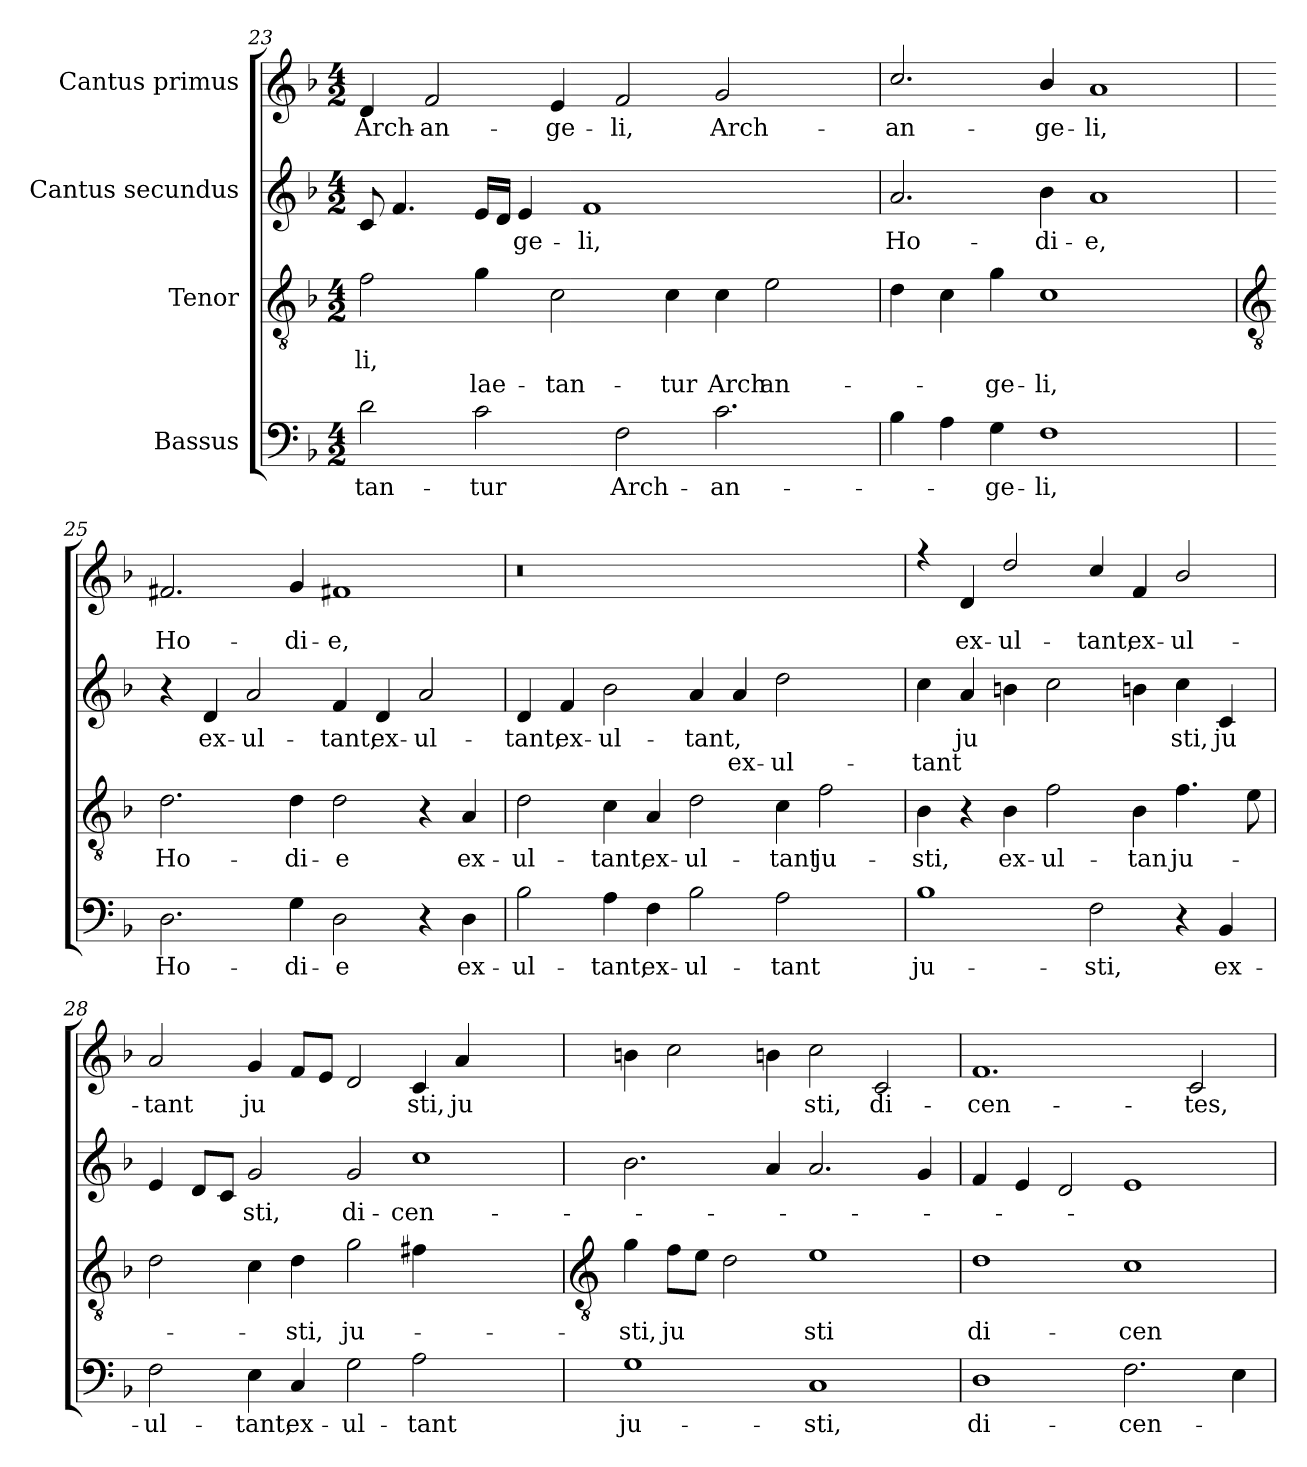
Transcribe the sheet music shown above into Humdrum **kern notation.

**kern	**text	**kern	**text	**text	**kern	**text	**text	**kern	**text
*part4	*part4	*part3	*part3	*part3	*part2	*part2	*part2	*part1	*part1
*staff4	*staff4	*staff3	*staff3	*staff3	*staff2	*staff2	*staff2	*staff1	*staff1
*I"Bassus	*	*I"Tenor	*	*	*I"Cantus secundus	*	*	*I"Cantus primus	*
*clefF4	*	*clefGv2	*	*	*clefG2	*	*	*clefG2	*
*k[b-]	*	*k[b-]	*	*	*k[b-]	*	*	*k[b-]	*
*F:	*	*F:	*	*	*F:	*	*	*F:	*
*M4/2	*	*M4/2	*	*	*M4/2	*	*	*M4/2	*
=23	=23	=23	=23	=23	=23	=23	=23	=23	=23
!	!LO:LY:b	!	!LO:LY:b	!	!	!	!	!	!LO:LY:b
*	*	*	*	*	*	*	*	*^	*
2d	-tan-	2f	-li,	.	8c	.	.	4d	2ryy	Arch-
.	.	.	.	.	4.f	.	.	.	.	.
!	!	!	!	!	!	!	!	!	!	!LO:LY:b
.	.	.	.	.	.	.	.	2f	.	-an-
!	!LO:LY:b	!	!	!LO:LY:b	!	!	!	!	!	!
2c	-tur	4g	.	lae-	16eLL	.	.	.	2ryy	.
.	.	.	.	.	16dJJ	.	.	.	.	.
!	!	!	!	!	!	!LO:LY:b	!	!	!	!
.	.	.	.	.	4e	-ge-	.	.	.	.
!	!	!	!	!LO:LY:b	!	!	!	!	!	!LO:LY:b
.	.	2c	.	-tan-	.	.	.	4e	.	-ge-
!	!	!	!	!	!	!LO:LY:b	!	!	!	!
.	.	.	.	.	1f	-li,	.	.	.	.
!	!LO:LY:b	!	!	!	!	!	!	!	!	!LO:LY:b
2F	Arch-	.	.	.	.	.	.	2f	2ryy	-li,
!	!	!	!	!LO:LY:b	!	!	!	!	!	!
.	.	4c	.	-tur	.	.	.	.	.	.
!	!LO:LY:b	!	!	!LO:LY:b	!	!	!	!	!	!LO:LY:b
2.c	-an-	4c	.	Arch-	.	.	.	2g	4ryy	Arch-
!	!	!	!	!LO:LY:b	!	!	!	!	!	!
.	.	2e	.	-an-	.	.	.	.	4ryy	.
.	.	.	.	.	4.ryy	.	.	.	.	.
.	.	.	.	.	.	.	.	4ryy	4ryy	.
!!LO:LB:g=z	!!
=24	=24	=24	=24	=24	=24	=24	=24	=24	=24	=24
!	!	!	!	!	!	!LO:LY:b	!	!	!	!LO:LY:b
4B-	.	4d	.	.	2.a	Ho-	.	2.cc	0ryy	-an-
4A	.	4c	.	.	.	.	.	.	.	.
!	!LO:LY:b	!	!	!LO:LY:b	!	!	!	!	!	!
4G	-ge-	4g	.	-ge-	.	.	.	.	.	.
!	!LO:LY:b	!	!	!LO:LY:b	!	!LO:LY:b	!	!	!	!LO:LY:b
1F	-li,	1c	.	-li,	4b-	-di-	.	4b-	.	-ge-
!	!	!	!	!	!	!LO:LY:b	!	!	!	!LO:LY:b
.	.	.	.	.	1a	-e,	.	1a	.	-li,
4ryy	.	4ryy	.	.	.	.	.	.	.	.
!!LO:LB:g=z	!!
=25	=25	=25	=25	=25	=25	=25	=25	=25	=25	=25
*	*	*clefGv2	*	*	*	*	*	*	*	*
!	!LO:LY:b	!	!LO:LY:b	!	!	!	!	!	!	!LO:LY:b
2.D	Ho-	2.d	Ho-	.	4r	.	.	2.f#X	0ryy	Ho-
!	!	!	!	!	!	!LO:LY:b	!	!	!	!
.	.	.	.	.	4d	ex-	.	.	.	.
!	!	!	!	!	!	!LO:LY:b	!	!	!	!
.	.	.	.	.	2a	-ul-	.	.	.	.
!	!LO:LY:b	!	!LO:LY:b	!	!	!	!	!	!	!LO:LY:b
4G	-di-	4d	-di-	.	.	.	.	4g	.	-di-
!	!LO:LY:b	!	!LO:LY:b	!	!	!LO:LY:b	!	!	!	!LO:LY:b
2D	-e	2d	-e	.	4f	-tant,	.	1f#X	.	-e,
!	!	!	!	!	!	!LO:LY:b	!	!	!	!
.	.	.	.	.	4d	ex-	.	.	.	.
!	!	!	!	!	!	!LO:LY:b	!	!	!	!
4r	.	4r	.	.	2a	-ul-	.	.	.	.
!	!LO:LY:b	!	!LO:LY:b	!	!	!	!	!	!	!
4D	ex-	4A	ex-	.	.	.	.	.	.	.
=26	=26	=26	=26	=26	=26	=26	=26	=26	=26	=26
!	!LO:LY:b	!	!LO:LY:b	!	!	!LO:LY:b	!	!	!	!
2B-	-ul-	2d	-ul-	.	4d	-tant,	.	0r	0ryy	.
!	!	!	!	!	!	!LO:LY:b	!	!	!	!
.	.	.	.	.	4f	ex-	.	.	.	.
!	!LO:LY:b	!	!LO:LY:b	!	!	!LO:LY:b	!	!	!	!
4A	-tant,	4c	-tant,	.	2b-	-ul-	.	.	.	.
!	!LO:LY:b	!	!LO:LY:b	!	!	!	!	!	!	!
4F	ex-	4A	ex-	.	.	.	.	.	.	.
!	!LO:LY:b	!	!LO:LY:b	!	!	!LO:LY:b	!	!	!	!
2B-	-ul-	2d	-ul-	.	4a	-tant,	.	.	.	.
!	!	!	!	!	!	!	!LO:LY:b	!	!	!
.	.	.	.	.	4a	.	ex-	.	.	.
!	!LO:LY:b	!	!LO:LY:b	!	!	!	!LO:LY:b	!	!	!
2A	-tant	4c	-tant	.	2dd	.	-ul-	.	.	.
!	!	!	!LO:LY:b	!	!	!	!	!	!	!
.	.	2f	ju-	.	.	.	.	.	.	.
4ryy	.	.	.	.	4ryy	.	.	4ryy	4ryy	.
=27	=27	=27	=27	=27	=27	=27	=27	=27	=27	=27
!	!LO:LY:b	!	!LO:LY:b	!	!	!	!LO:LY:b	!	!	!
1B-	ju-	4B-	-sti,	.	4cc	.	-tant	4r	0ryy	.
!	!	!	!	!	!	!LO:LY:b	!	!	!	!LO:LY:b
.	.	4r	.	.	4a	ju	.	4d	.	ex-
!	!	!	!LO:LY:b	!	!	!	!	!	!	!LO:LY:b
.	.	4B-	ex-	.	4bn	.	.	2dd	.	-ul-
!	!	!	!LO:LY:b	!	!	!	!	!	!	!
.	.	2f	-ul-	.	2cc	.	.	.	.	.
!	!LO:LY:b	!	!	!	!	!	!	!	!	!LO:LY:b
2F	-sti,	.	.	.	.	.	.	4cc	.	-tant,
!	!	!	!LO:LY:b	!	!	!	!	!	!	!LO:LY:b
.	.	4B-	-tan	.	4bn	.	.	4f	.	ex-
!	!	!	!LO:LY:b	!	!	!LO:LY:b	!	!	!	!LO:LY:b
4r	.	4.f	ju-	.	4cc	sti,	.	2b-	.	-ul-
!	!LO:LY:b	!	!	!	!	!LO:LY:b	!	!	!	!
4BB-	ex-	.	.	.	4c	ju	.	.	.	.
.	.	8e	.	.	.	.	.	.	.	.
!!LO:LB:g=z	!!
=28	=28	=28	=28	=28	=28	=28	=28	=28	=28	=28
!	!LO:LY:b	!	!	!	!	!	!	!	!	!LO:LY:b
2F	-ul-	2d	.	.	4e	.	.	2a	0ryy	-tant
.	.	.	.	.	8dL	.	.	.	.	.
.	.	.	.	.	8cJ	.	.	.	.	.
!	!LO:LY:b	!	!	!	!	!LO:LY:b	!	!	!	!LO:LY:b
4E	-tant,	4c	.	.	2g	sti,	.	4g	.	ju
!	!LO:LY:b	!	!LO:LY:b	!	!	!	!	!	!	!
4C	ex-	4d	-sti,	.	.	.	.	8fL	.	.
.	.	.	.	.	.	.	.	8eJ	.	.
!	!LO:LY:b	!	!LO:LY:b	!	!	!LO:LY:b	!	!	!	!
2G	-ul-	2g	ju-	.	2g	di-	.	2d	.	.
!	!LO:LY:b	!	!	!	!	!LO:LY:b	!	!	!	!LO:LY:b
2A	-tant	4f#X	.	.	1cc	-cen-	.	4c	.	sti,
!	!	!	!	!	!	!	!	!	!	!LO:LY:b
.	.	2.ryy	.	.	.	.	.	4a	.	ju
2ryy	.	.	.	.	.	.	.	2ryy	2ryy	.
*	*	*	*	*	*	*	*	*v	*v	*
!!LO:LB:g=z
=29	=29	=29	=29	=29	=29	=29	=29	=29	=29
*	*	*clefGv2	*	*	*	*	*	*	*
*	*	*	*	*	*	*	*	*^	*
!	!LO:LY:b	!	!LO:LY:b	!	!	!	!	!	!	!
*	*	*	*	*	*	*	*	*v	*v	*
1G	ju-	4g	-sti,	.	2.b-	.	.	4bn	.
!	!	!	!LO:LY:b	!	!	!	!	!	!
.	.	8fL	ju	.	.	.	.	2cc	.
.	.	8eJ	.	.	.	.	.	.	.
.	.	2d	.	.	.	.	.	.	.
.	.	.	.	.	4a	.	.	4bn	.
!	!LO:LY:b	!	!LO:LY:b	!	!	!	!	!	!LO:LY:b
1C	-sti,	1e	sti	.	2.a	.	.	2cc	sti,
!	!	!	!	!	!	!	!	!	!LO:LY:b
.	.	.	.	.	.	.	.	2c	di-
.	.	.	.	.	4g	.	.	.	.
=30	=30	=30	=30	=30	=30	=30	=30	=30	=30
!	!LO:LY:b	!	!LO:LY:b	!	!	!	!	!	!LO:LY:b
1D	di-	1d	di-	.	4f	.	.	1.f	-cen-
.	.	.	.	.	4e	.	.	.	.
.	.	.	.	.	2d	.	.	.	.
!	!LO:LY:b	!	!LO:LY:b	!	!	!	!	!	!
2.F	-cen-	1c	-cen-	.	1e	.	.	.	.
!	!	!	!	!	!	!	!	!	!LO:LY:b
.	.	.	.	.	.	.	.	2c	-tes,
4E	.	.	.	.	.	.	.	.	.
=	=	=	=	=	=	=	=	=	=
*-	*-	*-	*-	*-	*-	*-	*-	*-	*-
